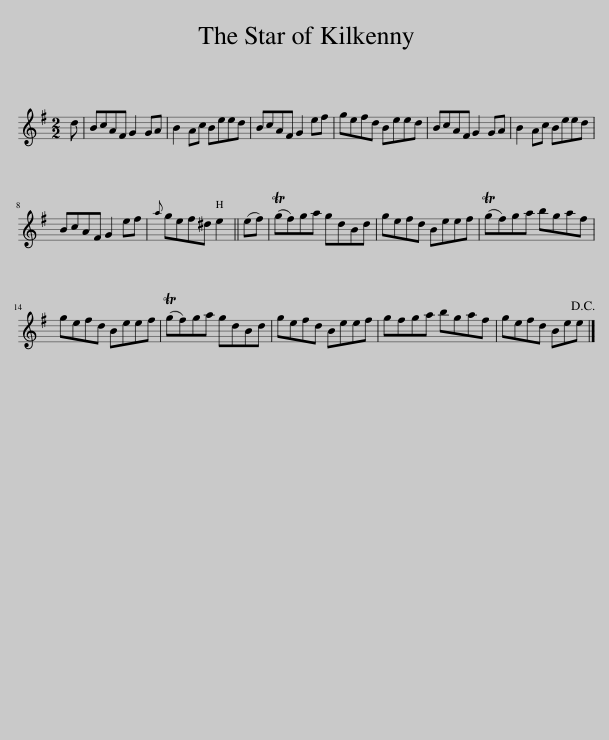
X:1
L:1/8
M:2/2
I:linebreak $
K:Emin
V:1 treble
V:1
 d | BcAF G2 GA | B2 Ac Beed | BcAF G2 ef | gefd Beed | %5
 BcAF G2 GA | B2 Ac Beed |$ BcAF G2 ef |{a} gef^d e2 || (ef) | %10
 (Tgf)ga gdBd | gefd Beef | (Tgf)ga bgaf |$ gefd Beef | (Tgf)ga gdBd | %15
 gefd Beef | gfga bgaf | gefd Bee!D.C.! |] %18
